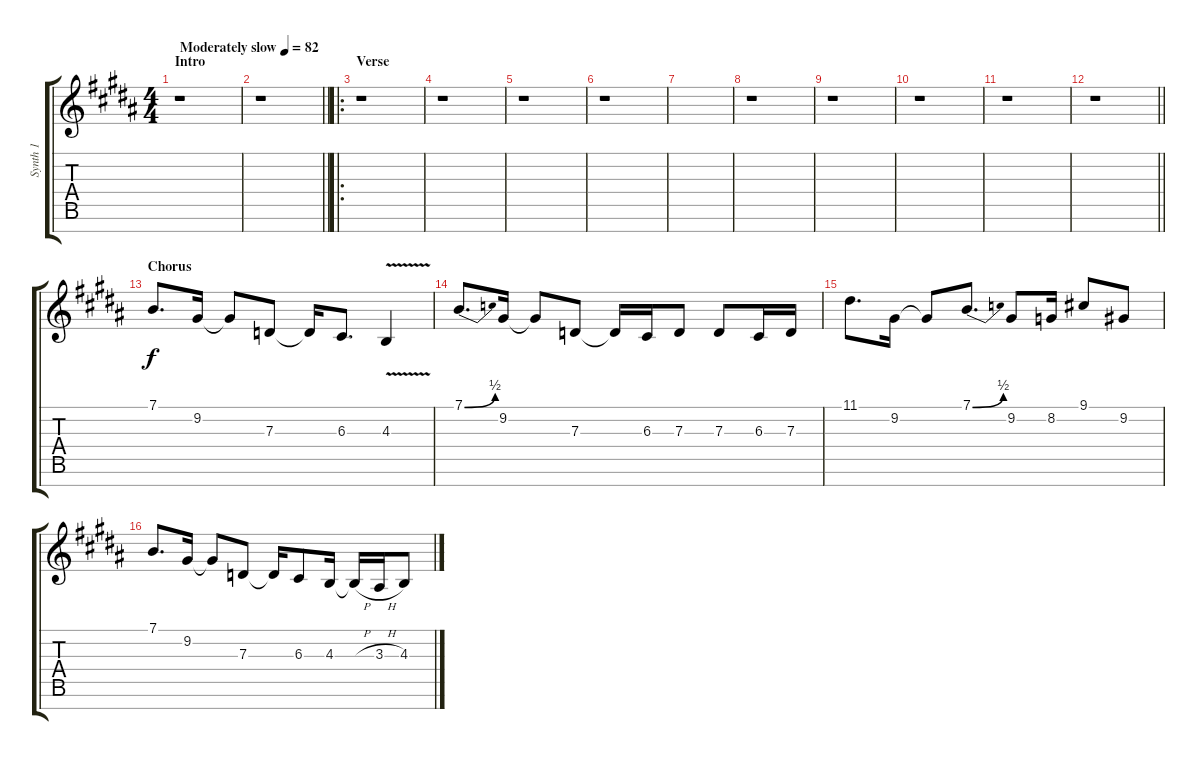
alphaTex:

\track ("Synth 1" "Synth 1") {instrument fx7echoes}
\staff {score tabs}
\tuning (E4 B3 G3 D3 A2 E2 B1) {hide}
\ts (4 4)
\section ("" "Intro")
\tempo (82 "Moderately slow")
\clef g2
\ks b
r.1{dy f instrument fx7echoes} |
\barLineRight lightlight
r.1 |
\ro
\section ("" "Verse")
r.1 |
r.1 |
r.1 |
r.1 |
|
r.1 |
r.1 |
r.1 |
r.1 |
\barLineRight lightlight
r.1 |
\section ("" "Chorus")
7.1.8{d} 9.2.16 9.2{t}.8 7.3.8 7.3{t}.16 6.3.8{d} 4.3{v}.4 |
7.1{be (bend 0 0 60 2)}.8{d} 9.2.16 9.2{t}.8 7.3.8 7.3{t}.16 6.3.16 7.3.8 7.3.8 6.3.16 7.3.16 |
11.1.8{d} 9.2.16 9.2{t}.8 7.1{be (bend 0 0 60 2)}.8{d} 9.2.8 8.2.16 9.1.8 9.2.8 |
7.1.8{d} 9.2.16 9.2{t}.8 7.3.8 7.3{t}.16 6.3.8 4.3.16 4.3{h t}.16 3.3{h}.16 4.3.8
